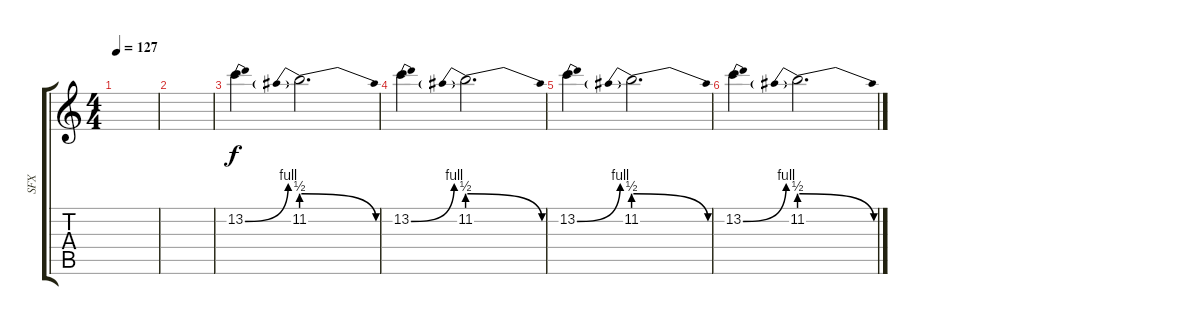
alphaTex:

\track ("SFX" "SFX") {instrument distortionguitar}
\staff {score tabs}
\tuning (E4 B3 G3 D3 A2 E2) {hide}
\ts (4 4)
\tempo 127
\clef g2
\ks c
|
|
13.2{be (bend 0 0 60 4)}.4 11.2{be (prebendrelease 0 2 60 0)}.2{d} |
13.2{be (bend 0 0 60 4)}.4 11.2{be (prebendrelease 0 2 60 0)}.2{d} |
13.2{be (bend 0 0 60 4)}.4 11.2{be (prebendrelease 0 2 60 0)}.2{d} |
13.2{be (bend 0 0 60 4)}.4 11.2{be (prebendrelease 0 2 60 0)}.2{d}
